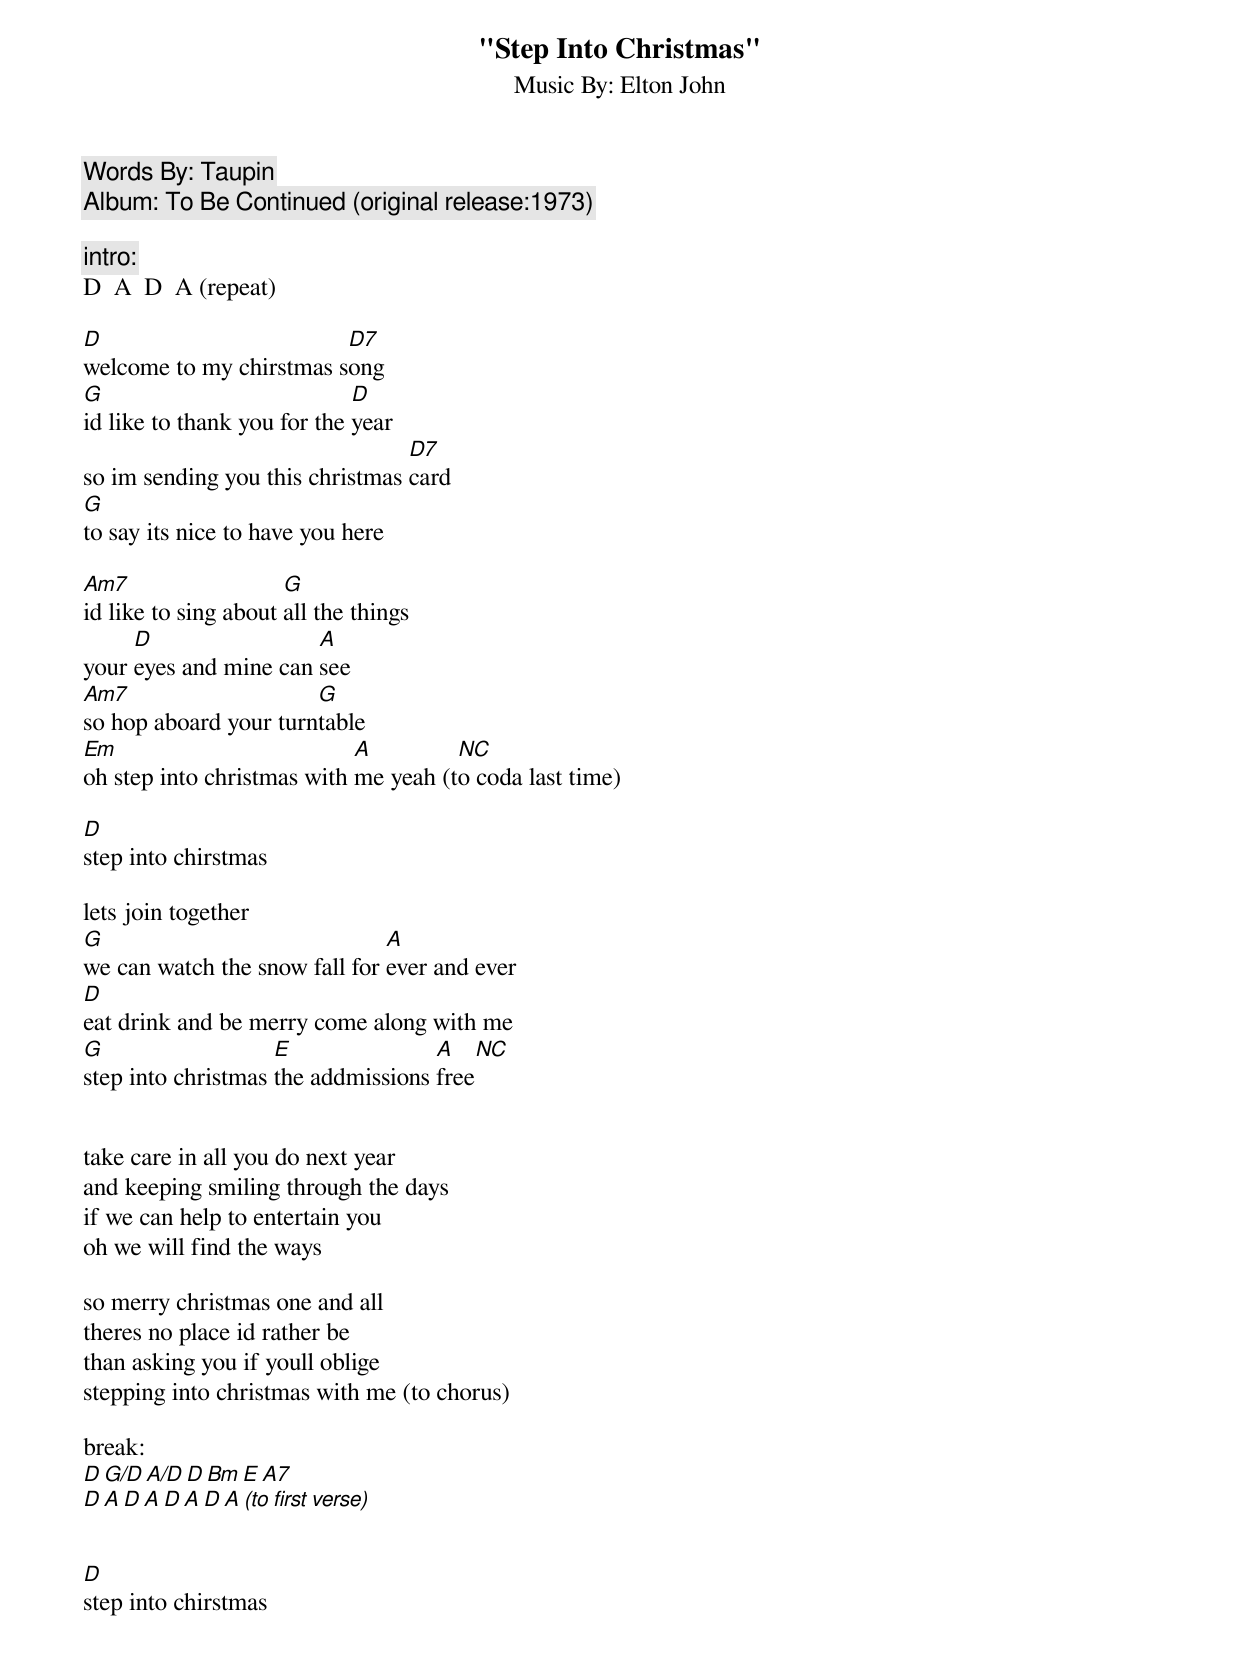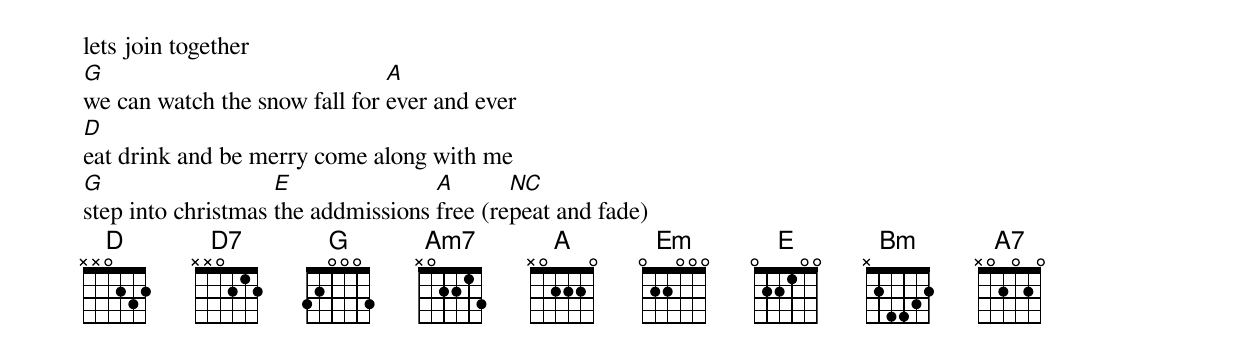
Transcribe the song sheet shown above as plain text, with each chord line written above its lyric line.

"Step Into Christmas"
Music By: Elton John
Words By: Taupin
Album: To Be Continued (original release:1973)

intro:
D  A  D  A (repeat)

D                        D7
welcome to my chirstmas song
G                            D
id like to thank you for the year
                                 D7
so im sending you this christmas card
G
to say its nice to have you here

Am7                   G
id like to sing about all the things
     D                 A
your eyes and mine can see
Am7                    G
so hop aboard your turntable
Em                          A         NC
oh step into christmas with me yeah (to coda last time)

D
step into chirstmas

lets join together
G                              A
we can watch the snow fall for ever and ever
D
eat drink and be merry come along with me
G                   E               A       NC
step into christmas the addmissions free


take care in all you do next year
and keeping smiling through the days
if we can help to entertain you
oh we will find the ways

so merry christmas one and all
theres no place id rather be
than asking you if youll oblige
stepping into christmas with me (to chorus)

break:
D  G/D  A/D  D  Bm  E  A7
D  A  D  A  D  A  D  A (to first verse)


D
step into chirstmas

lets join together
G                              A
we can watch the snow fall for ever and ever
D
eat drink and be merry come along with me
G                   E               A       NC
step into christmas the addmissions free (repeat and fade)
